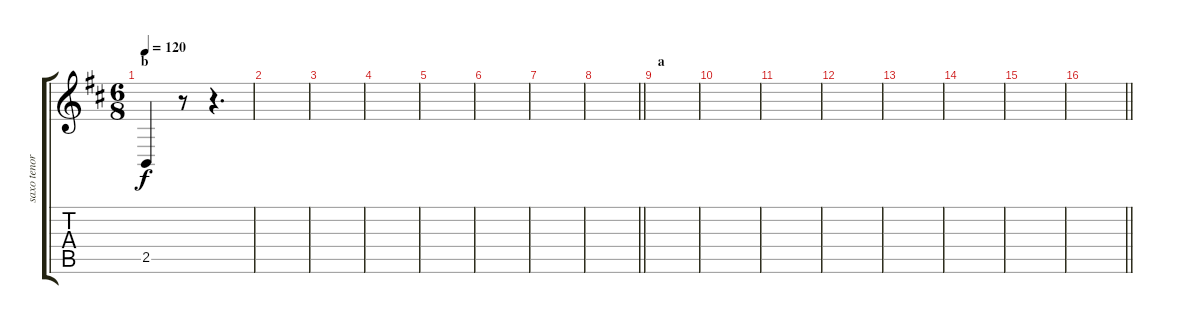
\track ("saxo tenor" "saxo tenor") {instrument tenorsax}
\staff {score tabs}
\tuning (E4 B3 G3 D3 A2 E2) {hide}
\ts (6 8)
\section ("" "b")
\tempo 120
\clef g2
\ks d
2.5.4{dy f} r.8 r.4{d} |
|
|
|
|
|
|
\barLineRight lightlight
|
\section ("" "a")
|
|
|
|
|
|
|
\barLineRight lightlight
